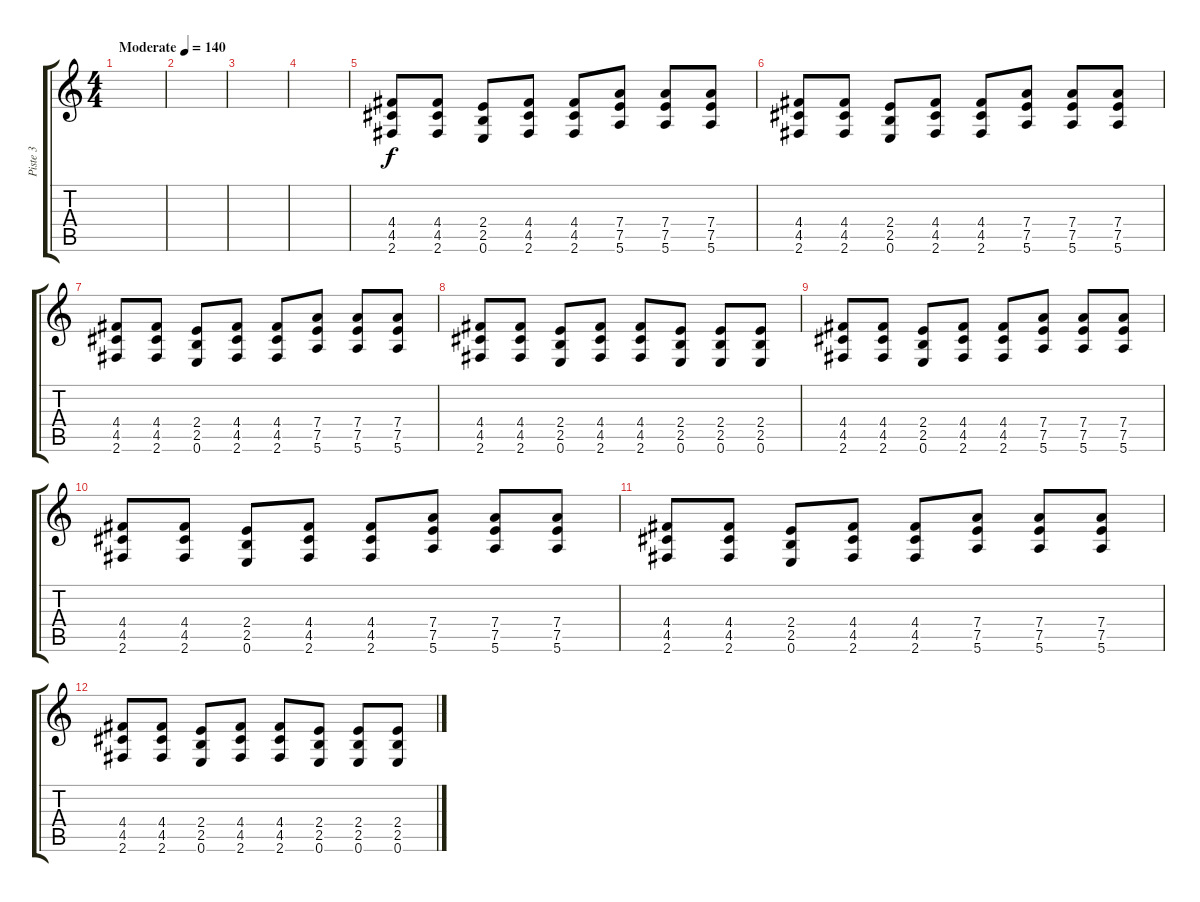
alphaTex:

\track ("Piste 3" "Piste 3") {instrument distortionguitar}
\staff {score tabs}
\tuning (E4 B3 G3 D3 A2 E2) {hide}
\ts (4 4)
\tempo (140 "Moderate")
\clef g2
\ks c
|
|
|
|
(4.4 4.5 2.6).8 (4.4 4.5 2.6).8 (2.4 2.5 0.6).8 (4.4 4.5 2.6).8 (4.4 4.5 2.6).8 (7.4 7.5 5.6).8 (7.4 7.5 5.6).8 (7.4 7.5 5.6).8 |
(4.4 4.5 2.6).8 (4.4 4.5 2.6).8 (2.4 2.5 0.6).8 (4.4 4.5 2.6).8 (4.4 4.5 2.6).8 (7.4 7.5 5.6).8 (7.4 7.5 5.6).8 (7.4 7.5 5.6).8 |
(4.4 4.5 2.6).8 (4.4 4.5 2.6).8 (2.4 2.5 0.6).8 (4.4 4.5 2.6).8 (4.4 4.5 2.6).8 (7.4 7.5 5.6).8 (7.4 7.5 5.6).8 (7.4 7.5 5.6).8 |
(4.4 4.5 2.6).8 (4.4 4.5 2.6).8 (2.4 2.5 0.6).8 (4.4 4.5 2.6).8 (4.4 4.5 2.6).8 (2.4 2.5 0.6).8 (2.4 2.5 0.6).8 (2.4 2.5 0.6).8 |
(4.4 4.5 2.6).8 (4.4 4.5 2.6).8 (2.4 2.5 0.6).8 (4.4 4.5 2.6).8 (4.4 4.5 2.6).8 (7.4 7.5 5.6).8 (7.4 7.5 5.6).8 (7.4 7.5 5.6).8 |
(4.4 4.5 2.6).8 (4.4 4.5 2.6).8 (2.4 2.5 0.6).8 (4.4 4.5 2.6).8 (4.4 4.5 2.6).8 (7.4 7.5 5.6).8 (7.4 7.5 5.6).8 (7.4 7.5 5.6).8 |
(4.4 4.5 2.6).8 (4.4 4.5 2.6).8 (2.4 2.5 0.6).8 (4.4 4.5 2.6).8 (4.4 4.5 2.6).8 (7.4 7.5 5.6).8 (7.4 7.5 5.6).8 (7.4 7.5 5.6).8 |
(4.4 4.5 2.6).8 (4.4 4.5 2.6).8 (2.4 2.5 0.6).8 (4.4 4.5 2.6).8 (4.4 4.5 2.6).8 (2.4 2.5 0.6).8 (2.4 2.5 0.6).8 (2.4 2.5 0.6).8
